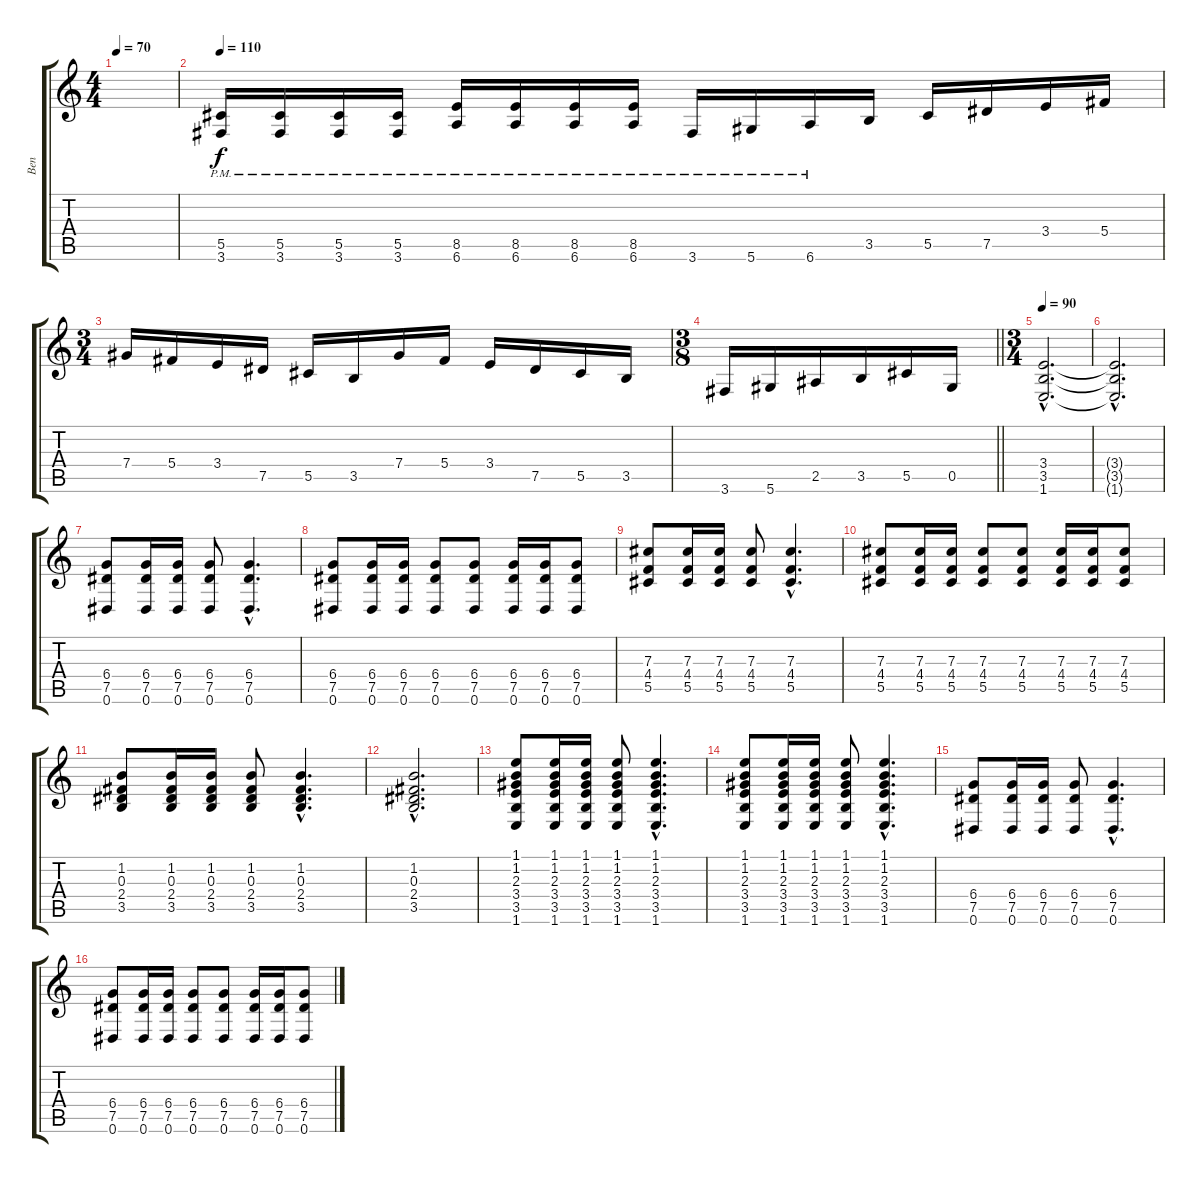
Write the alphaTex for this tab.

\track ("Ben" "Ben") {instrument overdrivenguitar}
\staff {score tabs}
\tuning (Eb4 Bb3 Gb3 Db3 Ab2 Eb2) {hide}
\ts (4 4)
\tempo 70
\clef g2
\ks c
|
\tempo 110
(5.5{pm} 3.6{pm}).16 (5.5{pm} 3.6{pm}).16 (5.5{pm} 3.6{pm}).16 (5.5{pm} 3.6{pm}).16 (8.5{pm} 6.6{pm}).16 (8.5{pm} 6.6{pm}).16 (8.5{pm} 6.6{pm}).16 (8.5{pm} 6.6{pm}).16 3.6{pm}.16 5.6{pm}.16 6.6{pm}.16 3.5.16 5.5.16 7.5.16 3.4.16 5.4.16 |
\ts (3 4)
7.4.16 5.4.16 3.4.16 7.5.16 5.5.16 3.5.16 7.4.16 5.4.16 3.4.16 7.5.16 5.5.16 3.5.16 |
\ts (3 8)
\barLineRight lightlight
3.6.16 5.6.16 2.5.16 3.5.16 5.5.16 0.5.16 |
\ts (3 4)
\section ("" "")
\tempo 90
(3.4{hac} 3.5{hac} 1.6{hac}).2{d} |
(3.4{hac t} 3.5{hac t} 1.6{hac t}).2{d} |
(6.4 7.5 0.6).8 (6.4 7.5 0.6).16 (6.4 7.5 0.6).16 (6.4 7.5 0.6).8 (6.4{hac} 7.5{hac} 0.6{hac}).4{d} |
(6.4 7.5 0.6).8 (6.4 7.5 0.6).16 (6.4 7.5 0.6).16 (6.4 7.5 0.6).8 (6.4 7.5 0.6).8 (6.4 7.5 0.6).16 (6.4 7.5 0.6).16 (6.4 7.5 0.6).8 |
(7.3 4.4 5.5).8 (7.3 4.4 5.5).16 (7.3 4.4 5.5).16 (7.3 4.4 5.5).8 (7.3{hac} 4.4{hac} 5.5{hac}).4{d} |
(7.3 4.4 5.5).8 (7.3 4.4 5.5).16 (7.3 4.4 5.5).16 (7.3 4.4 5.5).8 (7.3 4.4 5.5).8 (7.3 4.4 5.5).16 (7.3 4.4 5.5).16 (7.3 4.4 5.5).8 |
(1.2 0.3 2.4 3.5).8 (1.2 0.3 2.4 3.5).16 (1.2 0.3 2.4 3.5).16 (1.2 0.3 2.4 3.5).8 (1.2{hac} 0.3{hac} 2.4{hac} 3.5{hac}).4{d} |
(1.2{hac} 0.3{hac} 2.4{hac} 3.5{hac}).2{d} |
(1.1 1.2 2.3 3.4 3.5 1.6).8 (1.1 1.2 2.3 3.4 3.5 1.6).16 (1.1 1.2 2.3 3.4 3.5 1.6).16 (1.1 1.2 2.3 3.4 3.5 1.6).8 (1.1{hac} 1.2{hac} 2.3{hac} 3.4{hac} 3.5{hac} 1.6{hac}).4{d} |
(1.1 1.2 2.3 3.4 3.5 1.6).8 (1.1 1.2 2.3 3.4 3.5 1.6).16 (1.1 1.2 2.3 3.4 3.5 1.6).16 (1.1 1.2 2.3 3.4 3.5 1.6).8 (1.1{hac} 1.2{hac} 2.3{hac} 3.4{hac} 3.5{hac} 1.6{hac}).4{d} |
(6.4 7.5 0.6).8 (6.4 7.5 0.6).16 (6.4 7.5 0.6).16 (6.4 7.5 0.6).8 (6.4{hac} 7.5{hac} 0.6{hac}).4{d} |
(6.4 7.5 0.6).8 (6.4 7.5 0.6).16 (6.4 7.5 0.6).16 (6.4 7.5 0.6).8 (6.4 7.5 0.6).8 (6.4 7.5 0.6).16 (6.4 7.5 0.6).16 (6.4 7.5 0.6).8
